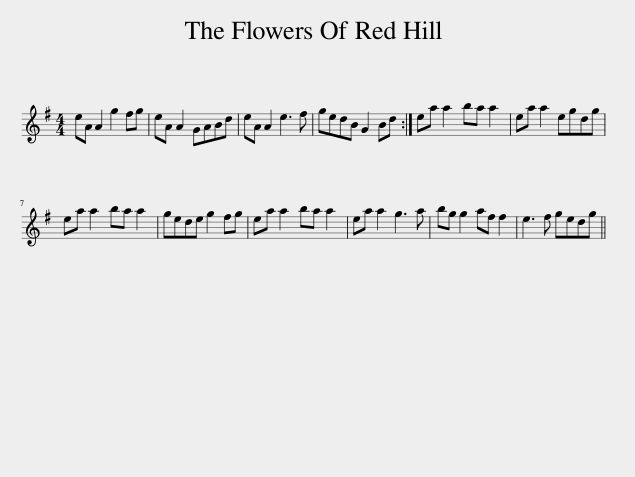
X:1
L:1/8
M:4/4
I:linebreak $
K:G
V:1 treble
V:1
 eA A2 g2 fg | eA A2 GABd | eA A2 e3 f | gedB G2 Bd :| ea a2 ba a2 | %5
 ea a2 egdg |$ ea a2 ba a2 | gede g2 fg | ea a2 ba a2 | ea a2 g3 a | %10
 bg g2 af f2 | e3 f gedg || %12
